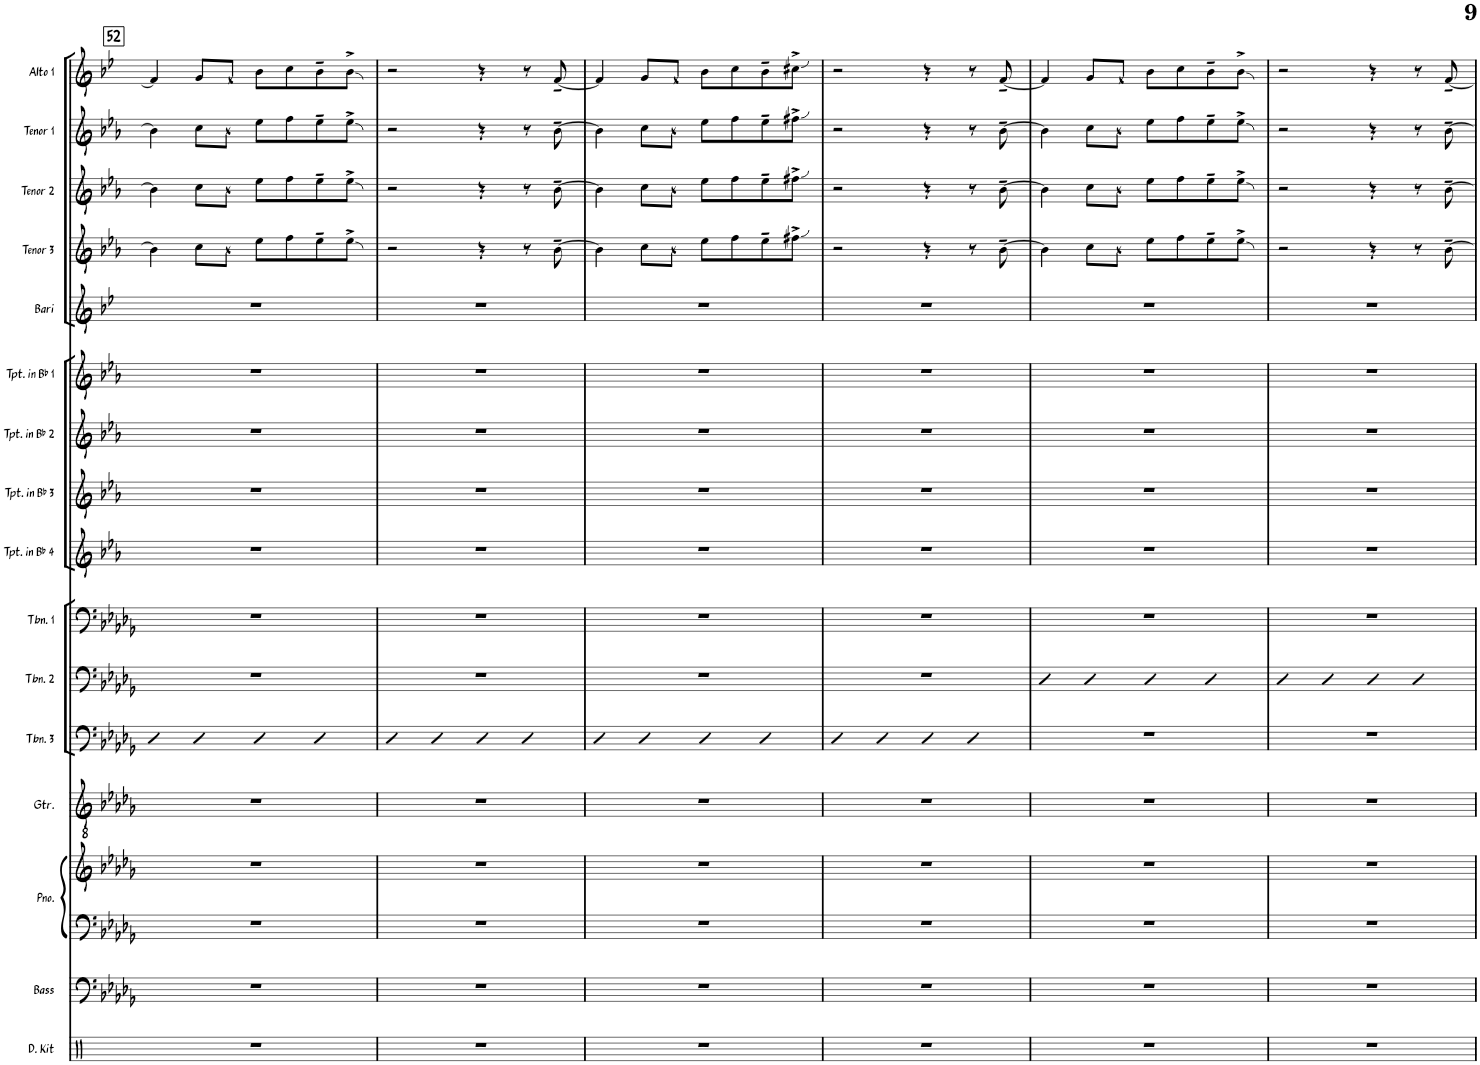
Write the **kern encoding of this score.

**kern	**kern	**kern	**kern	**kern	**kern	**kern	**kern	**kern	**kern	**kern	**kern	**kern	**kern	**kern	**kern	**kern
*part16	*part15	*part14	*part14	*part13	*part12	*part11	*part10	*part9	*part8	*part7	*part6	*part5	*part4	*part3	*part2	*part1
*staff17	*staff16	*staff15	*staff14	*staff13	*staff12	*staff11	*staff10	*staff9	*staff8	*staff7	*staff6	*staff5	*staff4	*staff3	*staff2	*staff1
*I"Drum Kit	*I"Acoustic Bass	*I"Piano	*	*I"Guitar	*I"Trombone 3	*I"Trombone 2	*I"Trombone 1	*I"Trumpet in Bb 4	*I"Trumpet in Bb 3	*I"Trumpet in Bb 2	*I"Trumpet in Bb 1	*I"Bari Sax	*I"Tenor Sax 3	*I"Tenor Sax 2	*I"Tenor Sax 1	*I"Alto Sax 1
*I'D. Kit	*I'Bass	*I'Pno.	*	*I'Gtr.	*I'Tbn. 3	*I'Tbn. 2	*I'Tbn. 1	*I'Tpt. in Bb 4	*I'Tpt. in Bb 3	*I'Tpt. in Bb 2	*I'Tpt. in Bb 1	*I'Bari	*I'Tenor 3	*I'Tenor 2	*I'Tenor 1	*I'Alto 1
!!LO:PB:g=z
*clefX	*clefF4	*clefF4	*clefG2	*clefGv2	*clefF4	*clefF4	*clefF4	*clefG2	*clefG2	*clefG2	*clefG2	*clefG2	*clefG2	*clefG2	*clefG2	*clefG2
*	*Trd7c12	*	*	*	*	*	*	*Trd1c2	*Trd1c2	*Trd1c2	*Trd1c2	*Trd12c21	*Trd8c14	*Trd8c14	*Trd8c14	*Trd5c9
*k[]	*k[b-e-a-d-g-]	*k[b-e-a-d-g-]	*k[b-e-a-d-g-]	*k[b-e-a-d-g-]	*k[b-e-a-d-g-]	*k[b-e-a-d-g-]	*k[b-e-a-d-g-]	*k[b-e-a-]	*k[b-e-a-]	*k[b-e-a-]	*k[b-e-a-]	*k[b-e-]	*k[b-e-a-]	*k[b-e-a-]	*k[b-e-a-]	*k[b-e-]
*M4/4	*M4/4	*M4/4	*M4/4	*M4/4	*M4/4	*M4/4	*M4/4	*M4/4	*M4/4	*M4/4	*M4/4	*M4/4	*M4/4	*M4/4	*M4/4	*M4/4
!!LO:REH:place=s1:a:B:rj:fs=14:t=52
=52	=52	=52	=52	=52	=52	=52	=52	=52	=52	=52	=52	=52	=52	=52	=52	=52
1r	1r	1r	1r	1r	4D-	1r	1r	1r	1r	1r	1r	1r	4b-\]	4b-\]	4b-\]	4f/]
.	.	.	.	.	4D-	.	.	.	.	.	.	.	8cc\L	8cc\L	8cc\L	8g/L
.	.	.	.	.	.	.	.	.	.	.	.	.	8b-\J	8b-\J	8b-\J	8f/J
.	.	.	.	.	4D-	.	.	.	.	.	.	.	8ee-\L	8ee-\L	8ee-\L	8b-\L
.	.	.	.	.	.	.	.	.	.	.	.	.	8ff\	8ff\	8ff\	8cc\
.	.	.	.	.	4D-	.	.	.	.	.	.	.	8ee-~\	8ee-~\	8ee-~\	8b-~\
.	.	.	.	.	.	.	.	.	.	.	.	.	8ee-^\J	8ee-^\J	8ee-^\J	8b-^\J
=53	=53	=53	=53	=53	=53	=53	=53	=53	=53	=53	=53	=53	=53	=53	=53	=53
1r	1r	1r	1r	1r	4D-	1r	1r	1r	1r	1r	1r	1r	2r	2r	2r	2r
.	.	.	.	.	4D-	.	.	.	.	.	.	.	.	.	.	.
.	.	.	.	.	4D-	.	.	.	.	.	.	.	4r	4r	4r	4r
.	.	.	.	.	4D-	.	.	.	.	.	.	.	8r	8r	8r	8r
.	.	.	.	.	.	.	.	.	.	.	.	.	[8b-~\	[8b-~\	[8b-~\	[8f~/
=54	=54	=54	=54	=54	=54	=54	=54	=54	=54	=54	=54	=54	=54	=54	=54	=54
1r	1r	1r	1r	1r	4D-	1r	1r	1r	1r	1r	1r	1r	4b-\]	4b-\]	4b-\]	4f/]
.	.	.	.	.	4D-	.	.	.	.	.	.	.	8cc\L	8cc\L	8cc\L	8g/L
.	.	.	.	.	.	.	.	.	.	.	.	.	8b-\J	8b-\J	8b-\J	8f/J
.	.	.	.	.	4D-	.	.	.	.	.	.	.	8ee-\L	8ee-\L	8ee-\L	8b-\L
.	.	.	.	.	.	.	.	.	.	.	.	.	8ff\	8ff\	8ff\	8cc\
.	.	.	.	.	4D-	.	.	.	.	.	.	.	8ee-~\	8ee-~\	8ee-~\	8b-~\
.	.	.	.	.	.	.	.	.	.	.	.	.	8ff#X^\J	8ff#X^\J	8ff#X^\J	8cc#X^\J
=55	=55	=55	=55	=55	=55	=55	=55	=55	=55	=55	=55	=55	=55	=55	=55	=55
1r	1r	1r	1r	1r	4D-	1r	1r	1r	1r	1r	1r	1r	2r	2r	2r	2r
.	.	.	.	.	4D-	.	.	.	.	.	.	.	.	.	.	.
.	.	.	.	.	4D-	.	.	.	.	.	.	.	4r	4r	4r	4r
.	.	.	.	.	4D-	.	.	.	.	.	.	.	8r	8r	8r	8r
.	.	.	.	.	.	.	.	.	.	.	.	.	[8b-~\	[8b-~\	[8b-~\	[8f~/
=56	=56	=56	=56	=56	=56	=56	=56	=56	=56	=56	=56	=56	=56	=56	=56	=56
1r	1r	1r	1r	1r	1r	4D-	1r	1r	1r	1r	1r	1r	4b-\]	4b-\]	4b-\]	4f/]
.	.	.	.	.	.	4D-	.	.	.	.	.	.	8cc\L	8cc\L	8cc\L	8g/L
.	.	.	.	.	.	.	.	.	.	.	.	.	8b-\J	8b-\J	8b-\J	8f/J
.	.	.	.	.	.	4D-	.	.	.	.	.	.	8ee-\L	8ee-\L	8ee-\L	8b-\L
.	.	.	.	.	.	.	.	.	.	.	.	.	8ff\	8ff\	8ff\	8cc\
.	.	.	.	.	.	4D-	.	.	.	.	.	.	8ee-~\	8ee-~\	8ee-~\	8b-~\
.	.	.	.	.	.	.	.	.	.	.	.	.	8ee-^\J	8ee-^\J	8ee-^\J	8b-^\J
=57	=57	=57	=57	=57	=57	=57	=57	=57	=57	=57	=57	=57	=57	=57	=57	=57
1r	1r	1r	1r	1r	1r	4D-	1r	1r	1r	1r	1r	1r	2r	2r	2r	2r
.	.	.	.	.	.	4D-	.	.	.	.	.	.	.	.	.	.
.	.	.	.	.	.	4D-	.	.	.	.	.	.	4r	4r	4r	4r
.	.	.	.	.	.	4D-	.	.	.	.	.	.	8r	8r	8r	8r
.	.	.	.	.	.	.	.	.	.	.	.	.	[8b-~\	[8b-~\	[8b-~\	[8f~/
=	=	=	=	=	=	=	=	=	=	=	=	=	=	=	=	=
*-	*-	*-	*-	*-	*-	*-	*-	*-	*-	*-	*-	*-	*-	*-	*-	*-
